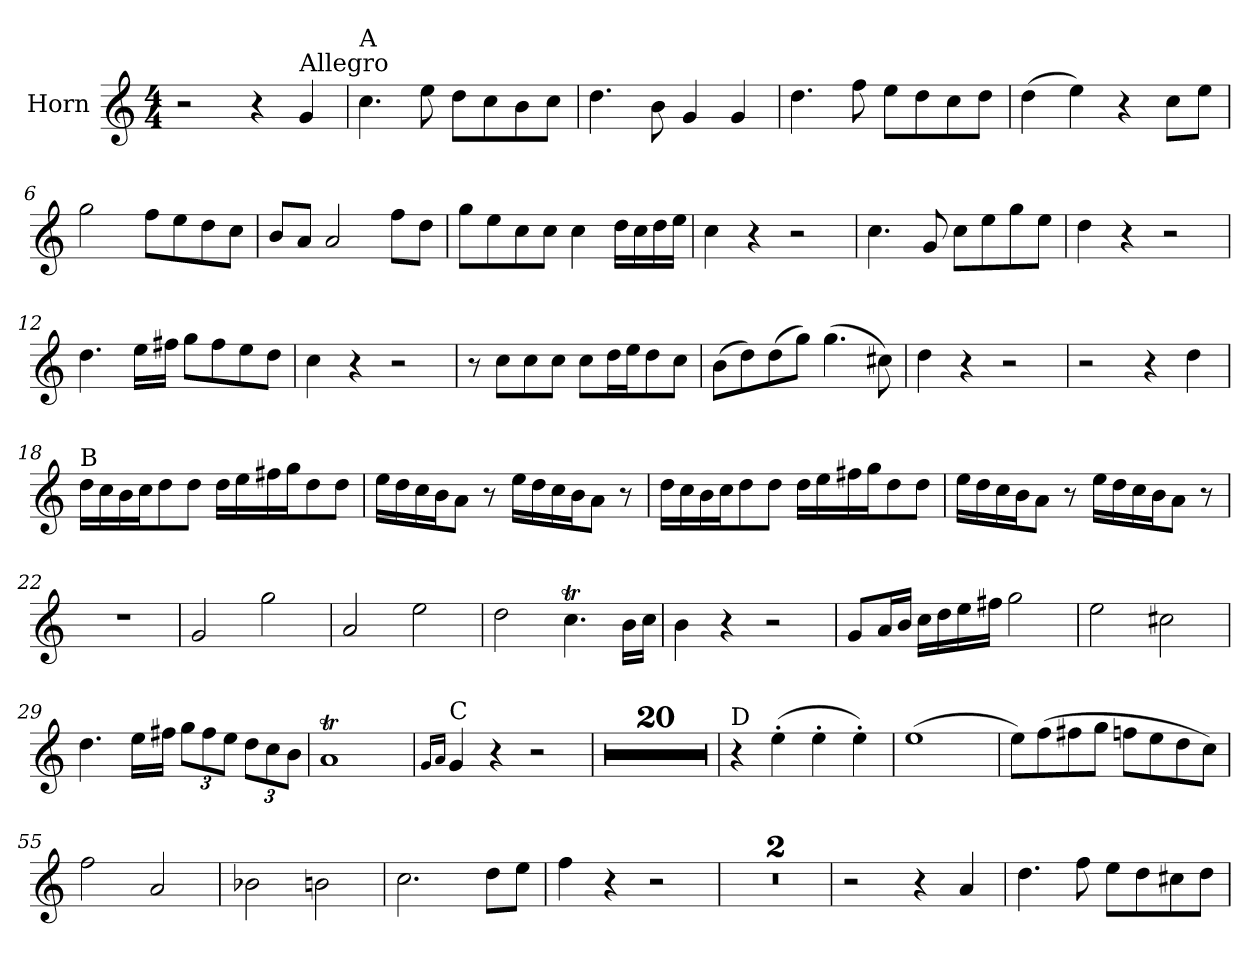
**kern
*part1
*staff1
*I"Horn
*I'Hn.
*clefG2
*ITrd4c7
*k[b-]
*F:
*M4/4
=1
2r
4r
!LO:TX:a:t=Allegro
4c/
=2
!LO:TX:a:t=A
4.f\
8a\
8g\L
8f\
8e\
8f\J
=3
4.g\
8e\
4c/
4c/
=4
4.g\
8b-\
8a\L
8g\
8f\
8g\J
=5
(4g\
4a\)
4r
8f\L
8a\J
=6
2cc\
8b-\L
8a\
8g\
8f\J
=7
8e/L
8d/J
2d/
8b-\L
8g\J
!!LO:LB:g=z
=8
8cc\L
8a\
8f\
8f\J
4f\
16g\LL
16f\
16g\
16a\JJ
=9
4f\
4r
2r
=10
4.f\
8c/
8f\L
8a\
8cc\
8a\J
=11
4g\
4r
2r
=12
4.g\
16a\LL
16bn\JJ
8cc\L
8b\
8a\
8g\J
=13
4f\
4r
2r
!!LO:LB:g=z
=14
8r
8f\L
8f\
8f\J
8f\L
16g\L
16a\J
8g\
8f\J
=15
(8e\L
8g\)
(8g\
8cc\J)
(4.cc\
8f#X\)
=16
4g\
4r
2r
=17
2r
4r
4g\
=18
!LO:TX:a:t=B
16g\LL
16f\
16e\
16f\J
8g\
8g\J
16g\LL
16a\
16bn\
16cc\J
8g\
8g\J
!!LO:LB:g=z
=19
16a\LL
16g\
16f\
16e\J
8d\J
8r
16a\LL
16g\
16f\
16e\J
8d\J
8r
=20
16g\LL
16f\
16e\
16f\J
8g\
8g\J
16g\LL
16a\
16bn\
16cc\J
8g\
8g\J
=21
16a\LL
16g\
16f\
16e\J
8d\J
8r
16a\LL
16g\
16f\
16e\J
8d\J
8r
=22
1r
=23
2c/
2cc\
!!LO:LB:g=z
=24
2d/
2a\
=25
2g\
4.fT\
16e\LL
16f\JJ
=26
4e\
4r
2r
=27
8c/L
16d/L
16e/JJ
16f\LL
16g\
16a\
16bn\JJ
2cc\
=28
2a\
2f#X\
=29
4.g\
16a\LL
16bn\JJ
*Xbrackettup
12cc\L
12b\
12a\J
12g\L
12f\
12e\J
=30
1dT
=31
16qc/LL
16qd/JJ
!LO:TX:a:t=C
4c/
4r
2r
!!LO:LB:g=z
=32
1r
=33
1r
=34
1r
=35
1r
=36
1r
=37
1r
=38
1r
=39
1r
=40
1r
=41
1r
=42
1r
=43
1r
=44
1r
=45
1r
=46
1r
=47
1r
=48
1r
=49
1r
=50
1r
=51
1r
=52
!LO:TX:a:t=D
4r
(4a'\
4a'\
4a'\)
=53
(1a
=54
8a\L)
(8b-\
8bn\
8cc\J
8b-X\L
8a\
8g\
8f\J)
=55
2b-\
2d/
=56
2e-X\
2en\
=57
2.f\
8g\L
8a\J
=58
4b-\
4r
2r
=59
1r
=60
1r
=61
2r
4r
4d/
!!LO:LB:g=z
=62
4.g\
8b-\
8a\L
8g\
8f#X\
8g\J
=
*-
